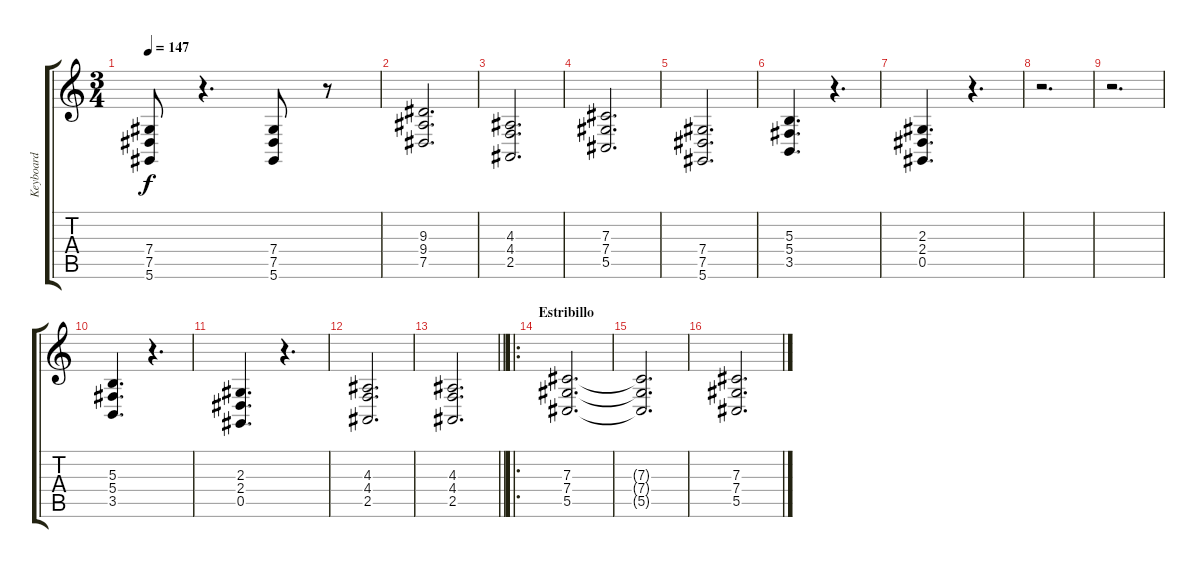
\track ("Keyboard" "Keyboard") {instrument stringensemble1}
\staff {score tabs}
\tuning (Eb4 Bb3 Gb3 Db3 Ab2 Eb2) {hide}
\ts (3 4)
\tempo 147
\clef g2
\ks c
(7.4 7.5 5.6).8{dy f} r.4{d} (7.4 7.5 5.6).8 r.8 |
(9.3 9.4 7.5).2{d} |
(4.3 4.4 2.5).2{d} |
(7.3 7.4 5.5).2{d} |
(7.4 7.5 5.6).2{d} |
(5.3 5.4 3.5).4{d} r.4{d} |
(2.3 2.4 0.5).4{d} r.4{d} |
r.2{d} |
r.2{d} |
(5.3 5.4 3.5).4{d} r.4{d} |
(2.3 2.4 0.5).4{d} r.4{d} |
(4.3 4.4 2.5).2{d} |
\barLineRight lightlight
(4.3 4.4 2.5).2{d} |
\ro
\section ("" "Estribillo")
(7.3 7.4 5.5).2{d} |
(7.3{t} 7.4{t} 5.5{t}).2{d} |
(7.3 7.4 5.5).2{d}
